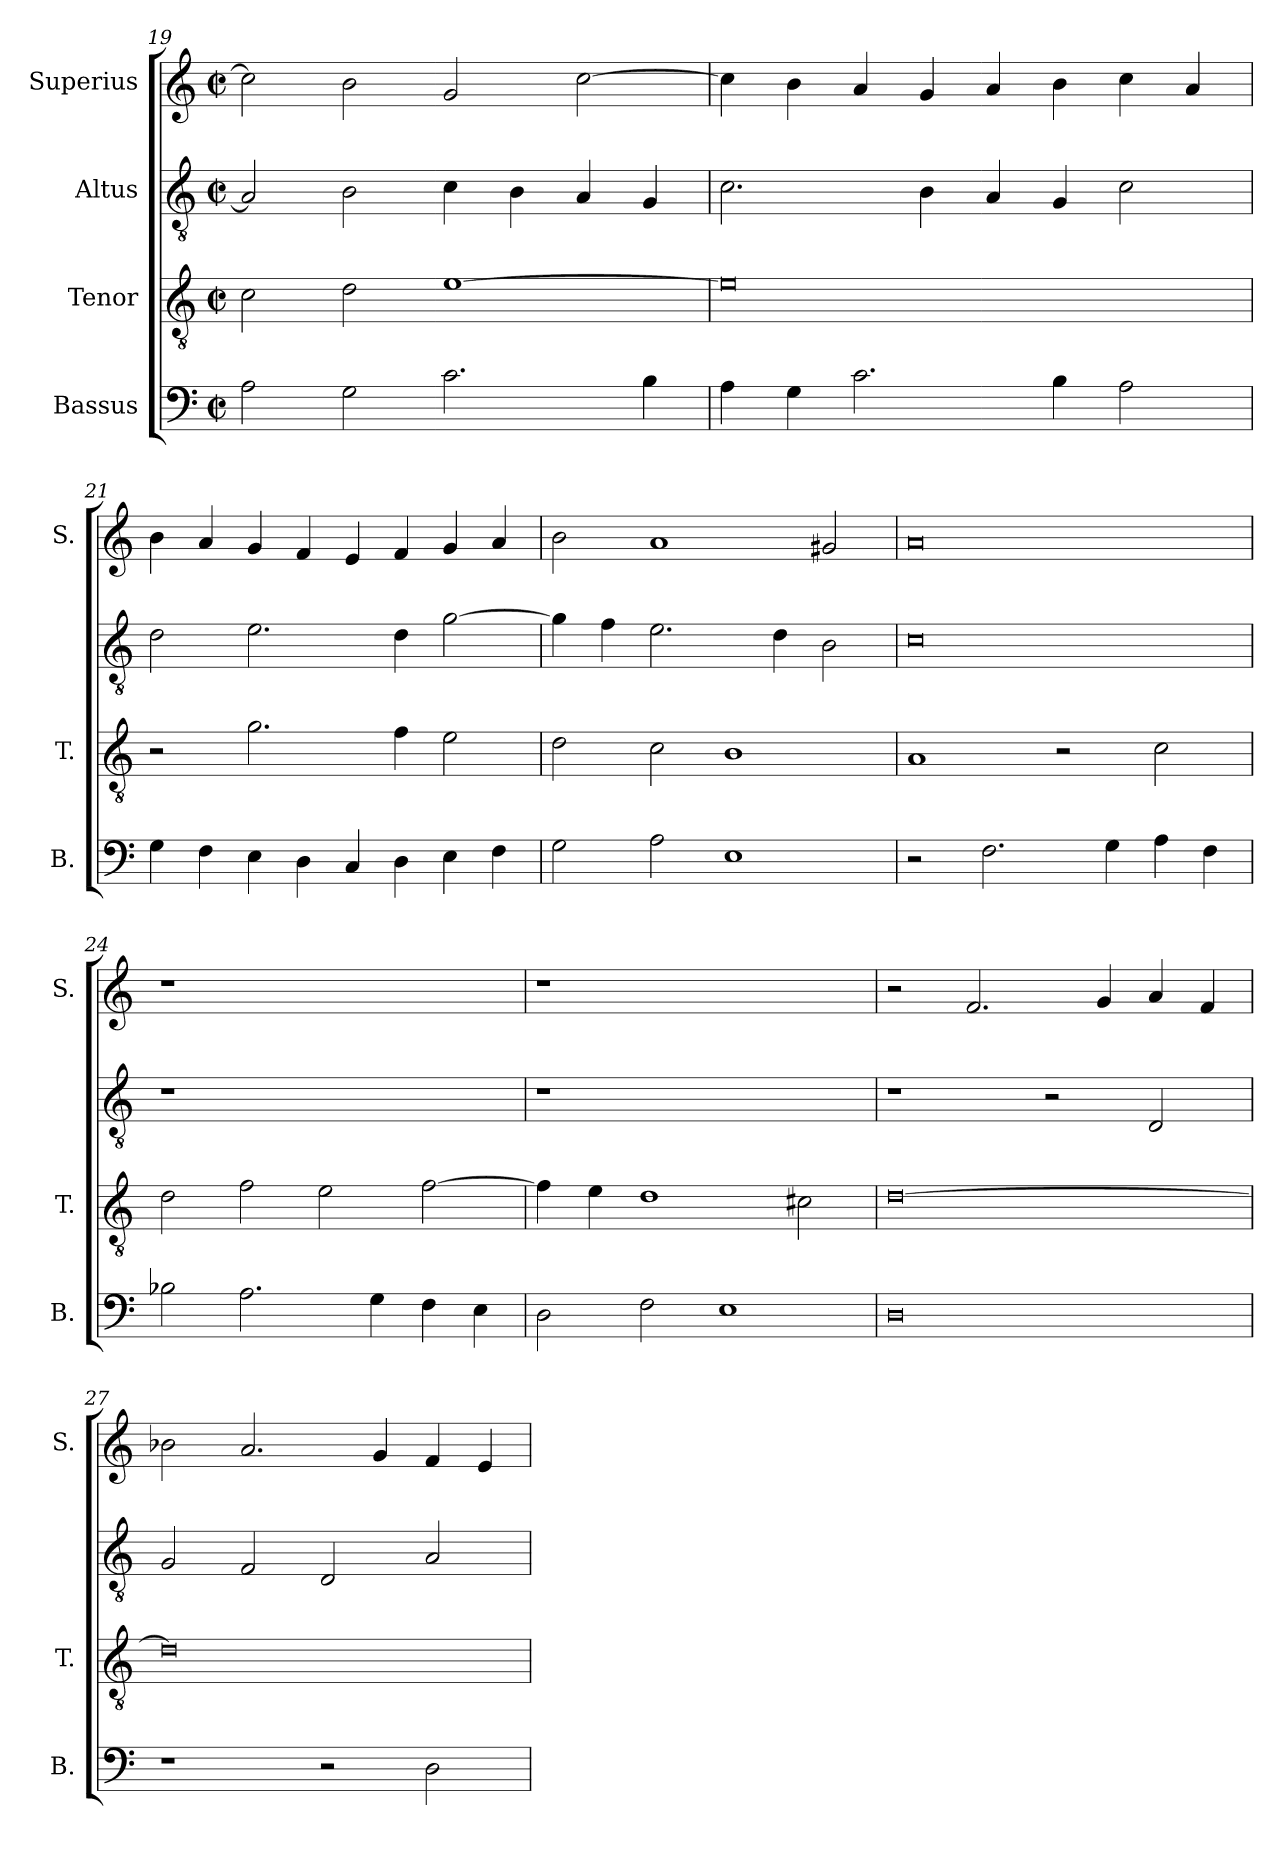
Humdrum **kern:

**kern	**kern	**kern	**kern
*part4	*part3	*part2	*part1
*staff4	*staff3	*staff2	*staff1
*I"Bassus	*I"Tenor	*I"Altus	*I"Superius
*I'B.	*I'T.	*	*I'S.
*clefF4	*clefGv2	*clefGv2	*clefG2
*	*ITrd7c12	*ITrd7c12	*
*k[]	*k[]	*k[]	*k[]
*C:	*C:	*C:	*C:
*M2/2	*M2/2	*M2/2	*M2/2
*met(c|)	*met(c|)	*met(c|)	*met(c|)
=19	=19	=19	=19
2Ai\	2Ci\	2AAi/]	2cci\]
2Gi\	2Di\	2BBi\	2bi\
2.ci\	[>1Ei	4Ci\	2gi/
.	.	4BBi\	.
.	.	4AAi/	[>2cci\
4Bi\	.	4GGi/	.
!!LO:PB:g=z
=20	=20	=20	=20
4Ai\	0Ei]	2.Ci\	4cci\]
4Gi\	.	.	4bi\
2.ci\	.	.	4ai/
.	.	4BBi\	4gi/
.	.	4AAi/	4ai/
4Bi\	.	4GGi/	4bi\
2Ai\	.	2Ci\	4cci\
.	.	.	4ai/
=21	=21	=21	=21
4Gi\	2r	2Di\	4bi\
4Fi\	.	.	4ai/
4Ei\	2.Gi\	2.Ei\	4gi/
4Di\	.	.	4fi/
4Ci/	.	.	4ei/
4Di\	4Fi\	4Di\	4fi/
4Ei\	2Ei\	[>2Gi\	4gi/
4Fi\	.	.	4ai/
=22	=22	=22	=22
2Gi\	2Di\	4Gi\]	2bi\
.	.	4Fi\	.
2Ai\	2Ci\	2.Ei\	1ai
1Ei	1BBi	.	.
.	.	4Di\	.
.	.	2BBi\	2g#Xi/
=23	=23	=23	=23
2r	1AAi	0Ci	0ai
2.Fi\	.	.	.
.	2r	.	.
4Gi\	.	.	.
4Ai\	2Ci\	.	.
4Fi\	.	.	.
!!LO:LB:g=z
=24	=24	=24	=24
!	!	!LO:N:vis=1	!LO:N:vis=1
2B-Xi\	2Di\	1r	1r
2.Ai\	2Fi\	.	.
.	2Ei\	1ryy	1ryy
4Gi\	.	.	.
4Fi\	[>2Fi\	.	.
4Ei\	.	.	.
=25	=25	=25	=25
!	!	!LO:N:vis=1	!LO:N:vis=1
2Di\	4Fi\]	1r	1r
.	4Ei\	.	.
2Fi\	1Di	.	.
1Ei	.	1ryy	1ryy
.	2C#Xi\	.	.
=26	=26	=26	=26
0Di	[>0Di	1r	2r
.	.	.	2.fi/
.	.	2r	.
.	.	.	4gi/
.	.	2DDi/	4ai/
.	.	.	4fi/
=27	=27	=27	=27
1r	0Di]	2GGi/	2b-Xi\
.	.	2FFi/	2.ai/
2r	.	2DDi/	.
.	.	.	4gi/
2Di\	.	2AAi/	4fi/
.	.	.	4ei/
=	=	=	=
*-	*-	*-	*-
